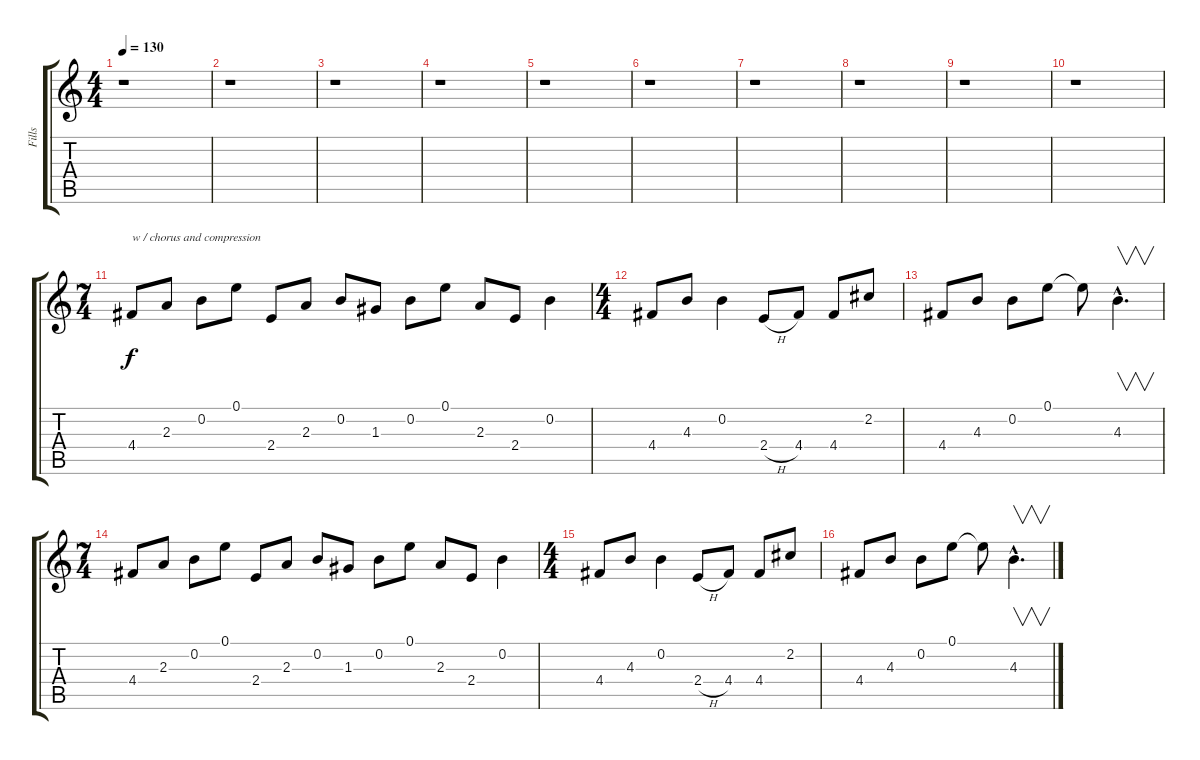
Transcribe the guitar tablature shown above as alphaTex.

\track ("Fills" "Fills") {instrument overdrivenguitar}
\staff {score tabs}
\tuning (E4 B3 G3 D3 A2 E2) {hide}
\ts (4 4)
\tempo 130
\clef g2
\ks c
r.1{dy f} |
r.1 |
r.1 |
r.1 |
r.1 |
r.1 |
r.1 |
r.1 |
r.1 |
r.1 |
\ts (7 4)
4.4.8{txt "w / chorus and compression" instrument electricguitarclean} 2.3.8 0.2.8 0.1.8 2.4.8 2.3.8 0.2.8 1.3.8 0.2.8 0.1.8 2.3.8 2.4.8 0.2.4 |
\ts (4 4)
4.4.8 4.3.8 0.2.4 2.4{h}.8 4.4.8 4.4.8 2.2.8 |
4.4.8 4.3.8 0.2.8 0.1.8 0.1{t}.8 4.3{hac}.4{v d} |
\ts (7 4)
4.4.8 2.3.8 0.2.8 0.1.8 2.4.8 2.3.8 0.2.8 1.3.8 0.2.8 0.1.8 2.3.8 2.4.8 0.2.4 |
\ts (4 4)
4.4.8 4.3.8 0.2.4 2.4{h}.8 4.4.8 4.4.8 2.2.8 |
4.4.8 4.3.8 0.2.8 0.1.8 0.1{t}.8 4.3{hac}.4{v d}
